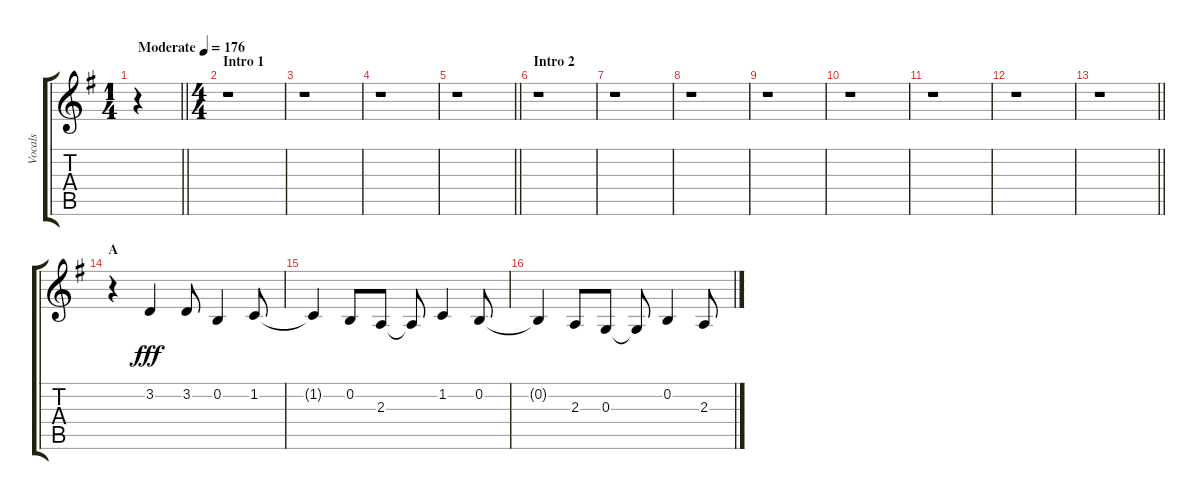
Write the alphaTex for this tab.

\track ("Vocals" "Vocals") {instrument voiceoohs}
\staff {score tabs}
\tuning (E4 B3 G3 D3 A2 E2) {hide}
\ts (1 4)
\tempo (176 "Moderate")
\clef g2
\barLineRight lightlight
\ks g
r.4{dy fff instrument voiceoohs} |
\ts (4 4)
\section ("" "Intro 1")
r.1 |
r.1 |
r.1 |
\barLineRight lightlight
r.1 |
\section ("" "Intro 2")
r.1 |
r.1 |
r.1 |
r.1 |
r.1 |
r.1 |
r.1 |
\barLineRight lightlight
r.1 |
\section ("" "A")
r.4 3.2.4 3.2.8 0.2.4 1.2.8 |
1.2{t}.4 0.2.8 2.3.8 2.3{t}.8 1.2.4 0.2.8 |
0.2{t}.4 2.3.8 0.3.8 0.3{t}.8 0.2.4 2.3.8
